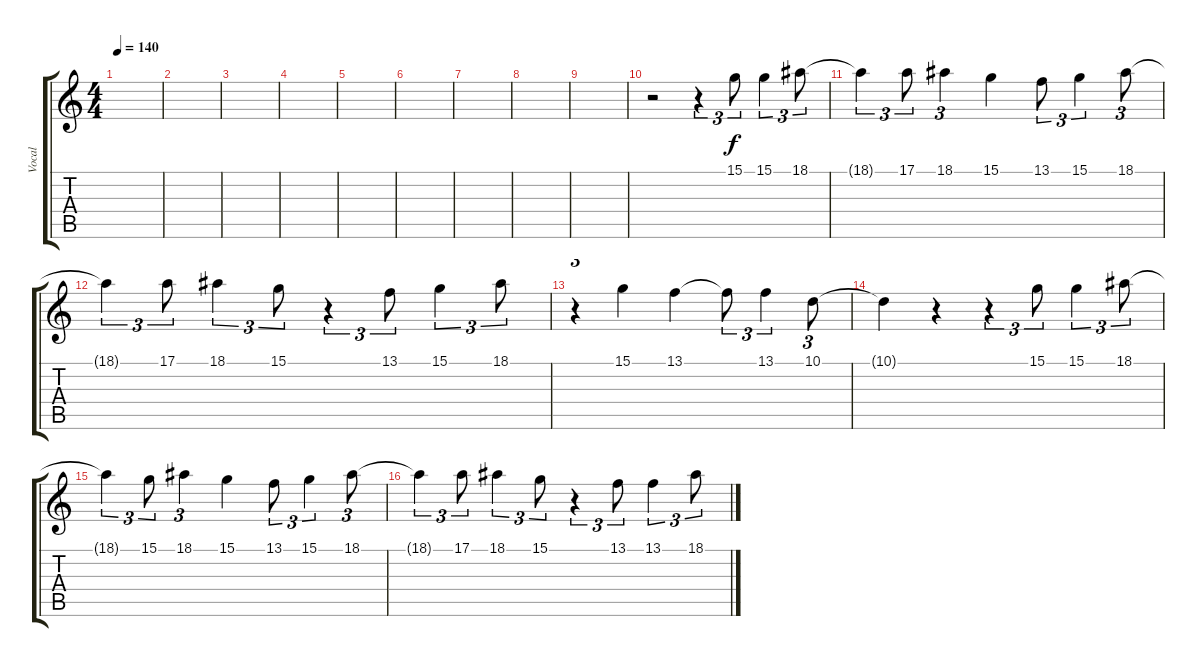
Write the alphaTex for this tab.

\track ("Vocal" "Vocal") {instrument clarinet}
\staff {score tabs}
\tuning (E4 B3 G3 D3 A2 E2) {hide}
\ts (4 4)
\tempo 140
\clef g2
\ks c
|
|
|
|
|
|
|
|
|
r.2 r.4{tu (3 2)} 15.1.8{tu (3 2)} 15.1.4{tu (3 2)} 18.1.8{tu (3 2)} |
18.1{t}.4{tu (3 2)} 17.1.8{tu (3 2)} 18.1.4{tu (3 2)} 15.1.4 13.1.8{tu (3 2)} 15.1.4{tu (3 2)} 18.1.8{tu (3 2)} |
18.1{t}.4{tu (3 2)} 17.1.8{tu (3 2)} 18.1.4{tu (3 2)} 15.1.8{tu (3 2)} r.4{tu (3 2)} 13.1.8{tu (3 2)} 15.1.4{tu (3 2)} 18.1.8{tu (3 2)} |
r.4{tu (3 2)} 15.1.4 13.1.4 13.1{t}.8{tu (3 2)} 13.1.4{tu (3 2)} 10.1.8{tu (3 2)} |
10.1{t}.4 r.4 r.4{tu (3 2)} 15.1.8{tu (3 2)} 15.1.4{tu (3 2)} 18.1.8{tu (3 2)} |
18.1{t}.4{tu (3 2)} 15.1.8{tu (3 2)} 18.1.4{tu (3 2)} 15.1.4 13.1.8{tu (3 2)} 15.1.4{tu (3 2)} 18.1.8{tu (3 2)} |
18.1{t}.4{tu (3 2)} 17.1.8{tu (3 2)} 18.1.4{tu (3 2)} 15.1.8{tu (3 2)} r.4{tu (3 2)} 13.1.8{tu (3 2)} 13.1.4{tu (3 2)} 18.1.8{tu (3 2)}
